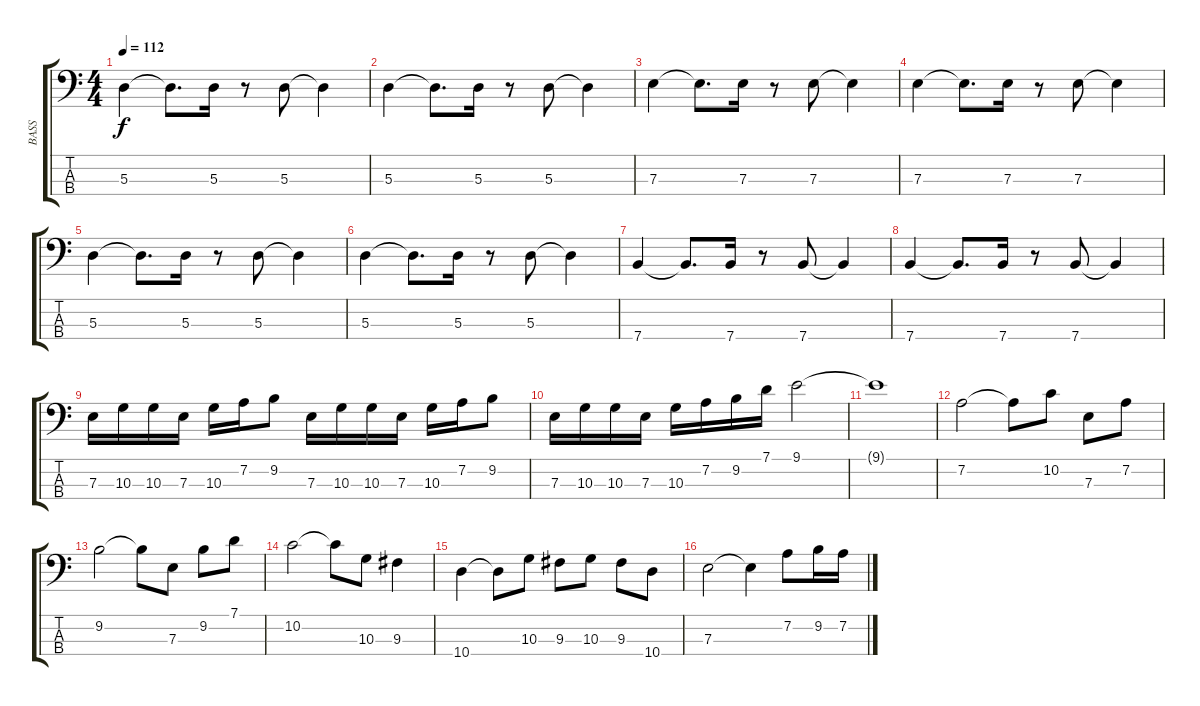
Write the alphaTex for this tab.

\track ("BASS" "BASS") {instrument electricbassfinger}
\staff {score tabs}
\tuning (G2 D2 A1 E1) {hide}
\ts (4 4)
\tempo 112
\clef f4
\ks c
5.3.4{dy f} 5.3{t}.8{d} 5.3.16 r.8 5.3.8 5.3{t}.4 |
5.3.4 5.3{t}.8{d} 5.3.16 r.8 5.3.8 5.3{t}.4 |
7.3.4 7.3{t}.8{d} 7.3.16 r.8 7.3.8 7.3{t}.4 |
7.3.4 7.3{t}.8{d} 7.3.16 r.8 7.3.8 7.3{t}.4 |
5.3.4 5.3{t}.8{d} 5.3.16 r.8 5.3.8 5.3{t}.4 |
5.3.4 5.3{t}.8{d} 5.3.16 r.8 5.3.8 5.3{t}.4 |
7.4.4 7.4{t}.8{d} 7.4.16 r.8 7.4.8 7.4{t}.4 |
7.4.4 7.4{t}.8{d} 7.4.16 r.8 7.4.8 7.4{t}.4 |
7.3.16 10.3.16 10.3.16 7.3.16 10.3.16 7.2.16 9.2.8 7.3.16 10.3.16 10.3.16 7.3.16 10.3.16 7.2.16 9.2.8 |
7.3.16 10.3.16 10.3.16 7.3.16 10.3.16 7.2.16 9.2.16 7.1.16 9.1.2 |
9.1{t}.1 |
7.2.2 7.2{t}.8 10.2.8 7.3.8 7.2.8 |
9.2.2 9.2{t}.8 7.3.8 9.2.8 7.1.8 |
10.2.2 10.2{t}.8 10.3.8 9.3.4 |
10.4.4 10.4{t}.8 10.3.8 9.3.8 10.3.8 9.3.8 10.4.8 |
7.3.2 7.3{t}.4 7.2.8 9.2.16 7.2.16
